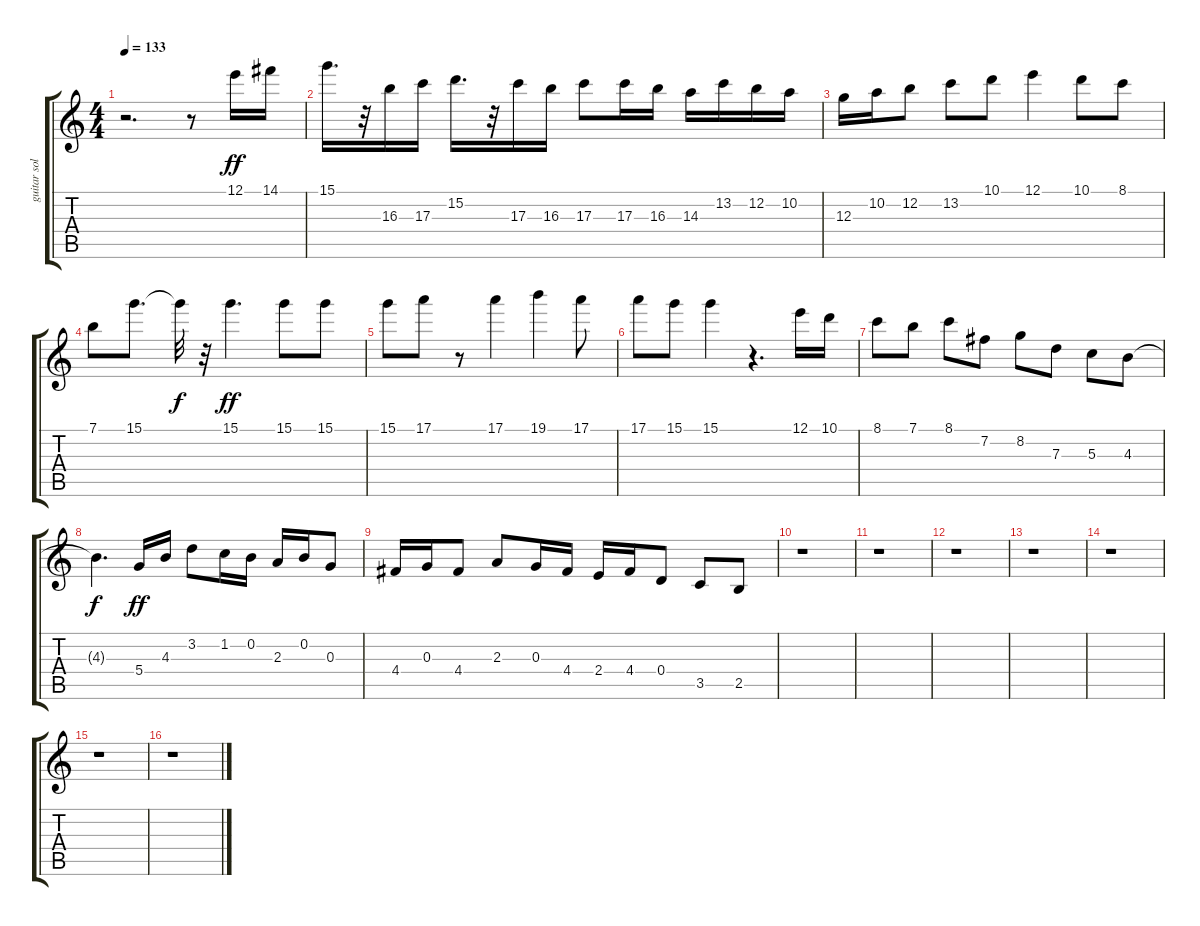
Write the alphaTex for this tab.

\track ("guitar solo" "guitar sol") {instrument overdrivenguitar}
\staff {score tabs}
\tuning (E4 B3 G3 D3 A2 E2) {hide}
\ts (4 4)
\tempo 133
\clef g2
\ks c
r.2{d dy ff} r.8 12.1.16 14.1.16 |
15.1.16{d} r.32 16.3.16 17.3.16 15.2.16{d} r.32 17.3.16 16.3.16 17.3.8 17.3.16 16.3.16 14.3.16 13.2.16 12.2.16 10.2.16 |
12.3.16 10.2.16 12.2.8 13.2.8 10.1.8 12.1.4 10.1.8 8.1.8 |
7.1.8 15.1.8{d} 15.1{t}.32{dy f} r.32 15.1.4{d dy ff} 15.1.8 15.1.8 |
15.1.8 17.1.8 r.8 17.1.4 19.1.4 17.1.8 |
17.1.8 15.1.8 15.1.4 r.4{d} 12.1.16 10.1.16 |
8.1.8 7.1.8 8.1.8 7.2.8 8.2.8 7.3.8 5.3.8 4.3.8 |
4.3{t}.4{d dy f} 5.4.16{dy ff} 4.3.16 3.2.8 1.2.16 0.2.16 2.3.16 0.2.16 0.3.8 |
4.4.16 0.3.16 4.4.8 2.3.8 0.3.16 4.4.16 2.4.16 4.4.16 0.4.8 3.5.8 2.5.8 |
r.1 |
r.1 |
r.1 |
r.1 |
r.1 |
r.1 |
r.1
